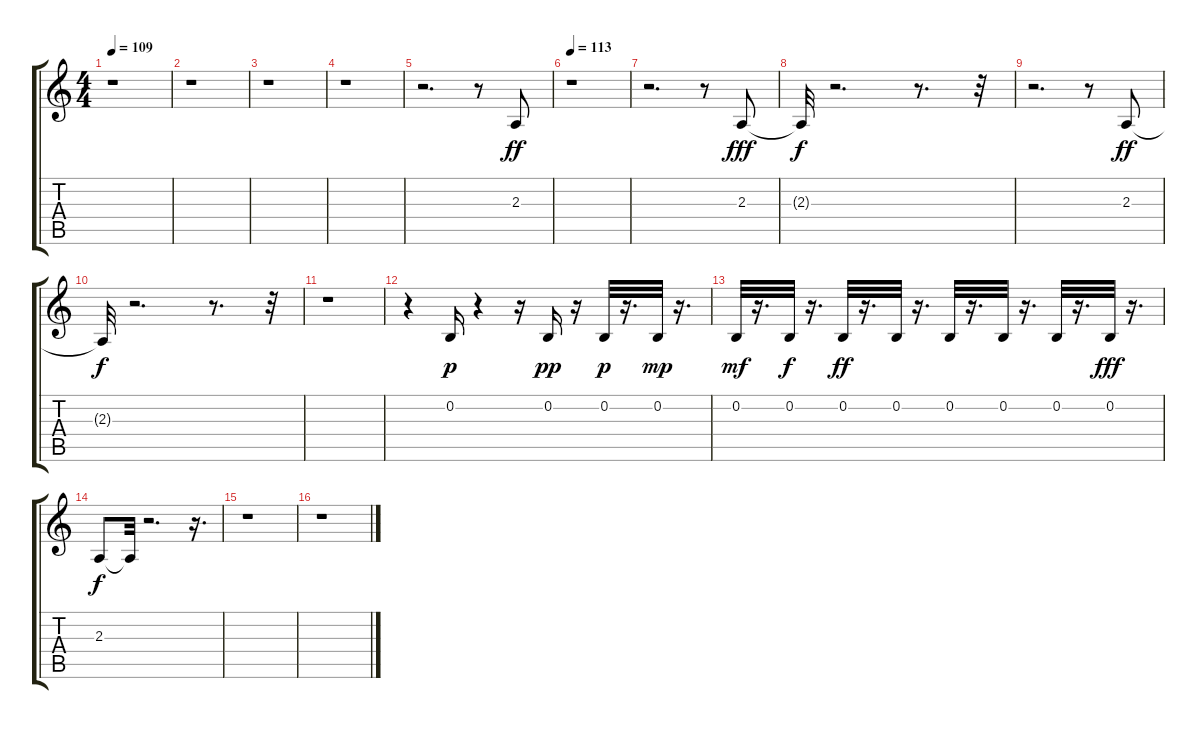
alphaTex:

\track "" {instrument acousticgrandpiano}
\staff {score tabs}
\tuning (E4 B3 G3 D3 A2 E2) {hide}
\ts (4 4)
\tempo 109
\clef g2
\ks c
r.1{dy ff} |
r.1 |
r.1 |
r.1 |
r.2{d} r.8 2.3.8 |
\tempo 113
r.1 |
r.2{d} r.8 2.3.8{dy fff} |
2.3{t}.32{dy f} r.2{d} r.8{d} r.32 |
r.2{d} r.8 2.3.8{dy ff} |
2.3{t}.32{dy f} r.2{d} r.8{d} r.32 |
r.1 |
r.4 0.2.16{dy p} r.4 r.16 0.2.16{dy pp} r.16 0.2.32{dy p} r.16{d} 0.2.32{dy mp} r.16{d} |
0.2.32{dy mf} r.16{d} 0.2.32{dy f} r.16{d} 0.2.32{dy ff} r.16{d} 0.2.32 r.16{d} 0.2.32 r.16{d} 0.2.32 r.16{d} 0.2.32 r.16{d} 0.2.32{dy fff} r.16{d} |
2.3.8{dy f} 2.3{t}.32 r.2{d} r.16{d} |
r.1 |
r.1
